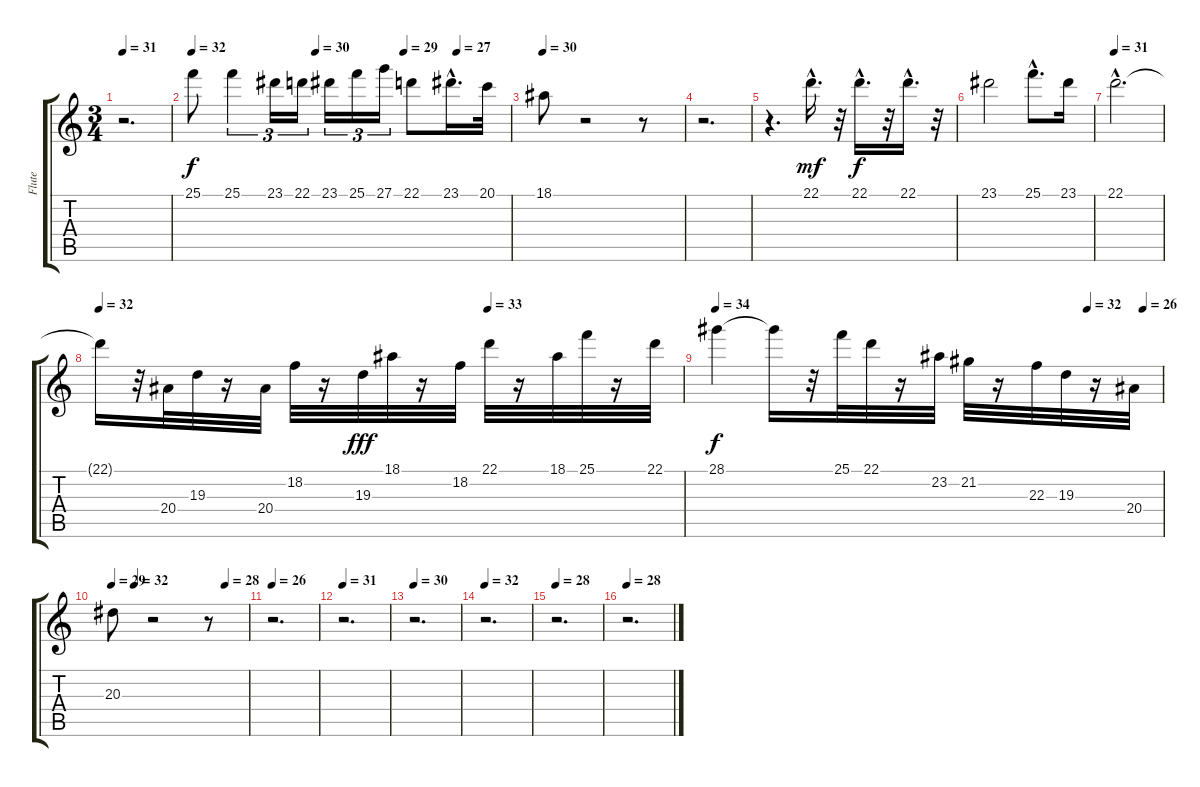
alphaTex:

\track ("Flute" "Flute") {instrument flute}
\staff {score tabs}
\tuning (E4 B3 G3 D3 A2 E2) {hide}
\ts (3 4)
\tempo 31
\clef g2
\ks c
r.2{d dy f} |
\tempo 32
\tempo (30 0.3888888888888889)
\tempo (29 0.6666666666666666)
\tempo (27 0.8333333333333334)
25.1.8 25.1.4{tu (3 2)} 23.1.16{tu (3 2)} 22.1.16{tu (3 2)} 23.1.16{tu (3 2)} 25.1.16{tu (3 2)} 27.1.16{tu (3 2)} 22.1.8 23.1{hac}.16{d} 20.1.32 |
\tempo 30
18.1.8 r.2 r.8 |
r.2{d} |
r.4{d} 22.1{hac}.16{d dy mf} r.32 22.1{hac}.16{d dy f} r.32 22.1{hac}.16{d} r.32 |
23.1.2 25.1{hac}.8{d} 23.1.16 |
\tempo 31
22.1{hac}.2{d} |
\tempo 32
\tempo (33 0.6666666666666666)
22.1{t}.16 r.32 20.4.32 19.3.32 r.16 20.4.32 18.2.32 r.16 19.3.32{dy fff} 18.1.32 r.16 18.2.32 22.1.32 r.16 18.1.32 25.1.32 r.16 22.1.32 |
\tempo 34
\tempo (32 0.8333333333333334)
\tempo (26 0.9583333333333334)
28.1.4{dy f} 28.1{t}.16 r.32 25.1.32 22.1.32 r.16 23.2.32 21.2.32 r.16 22.3.32 19.3.32 r.16 20.4.32 |
\tempo 29
\tempo (32 0.16666666666666666)
\tempo (28 0.8333333333333334)
20.3.8 r.2 r.8 |
\tempo 26
r.2{d} |
\tempo 31
r.2{d} |
\tempo 30
r.2{d} |
\tempo 32
r.2{d} |
\tempo 28
r.2{d} |
\tempo 28
r.2{d}
